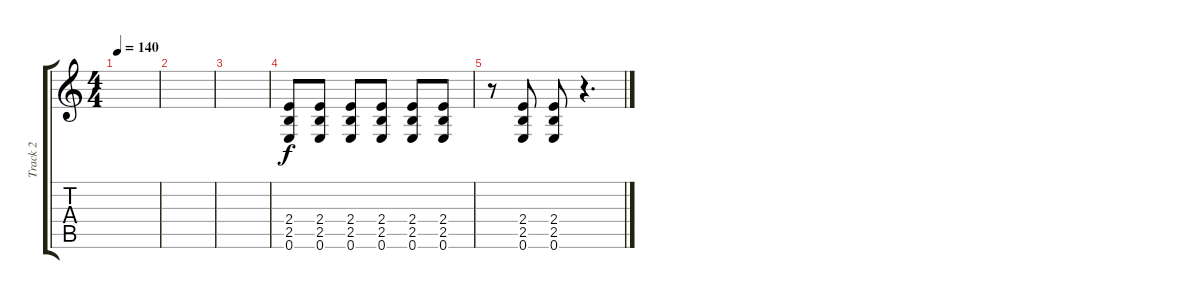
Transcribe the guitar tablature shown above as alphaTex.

\track ("Track 2" "Track 2") {mute instrument acousticguitarsteel}
\staff {score tabs}
\tuning (E4 B3 G3 D3 A2 E2) {hide}
\ts (4 4)
\tempo 140
\clef g2
\ks aminor
|
|
|
(2.4 2.5 0.6).8 (2.4 2.5 0.6).8 (2.4 2.5 0.6).8 (2.4 2.5 0.6).8 (2.4 2.5 0.6).8 (2.4 2.5 0.6).8 |
r.8 (2.4 2.5 0.6).8 (2.4 2.5 0.6).8 r.4{d}
